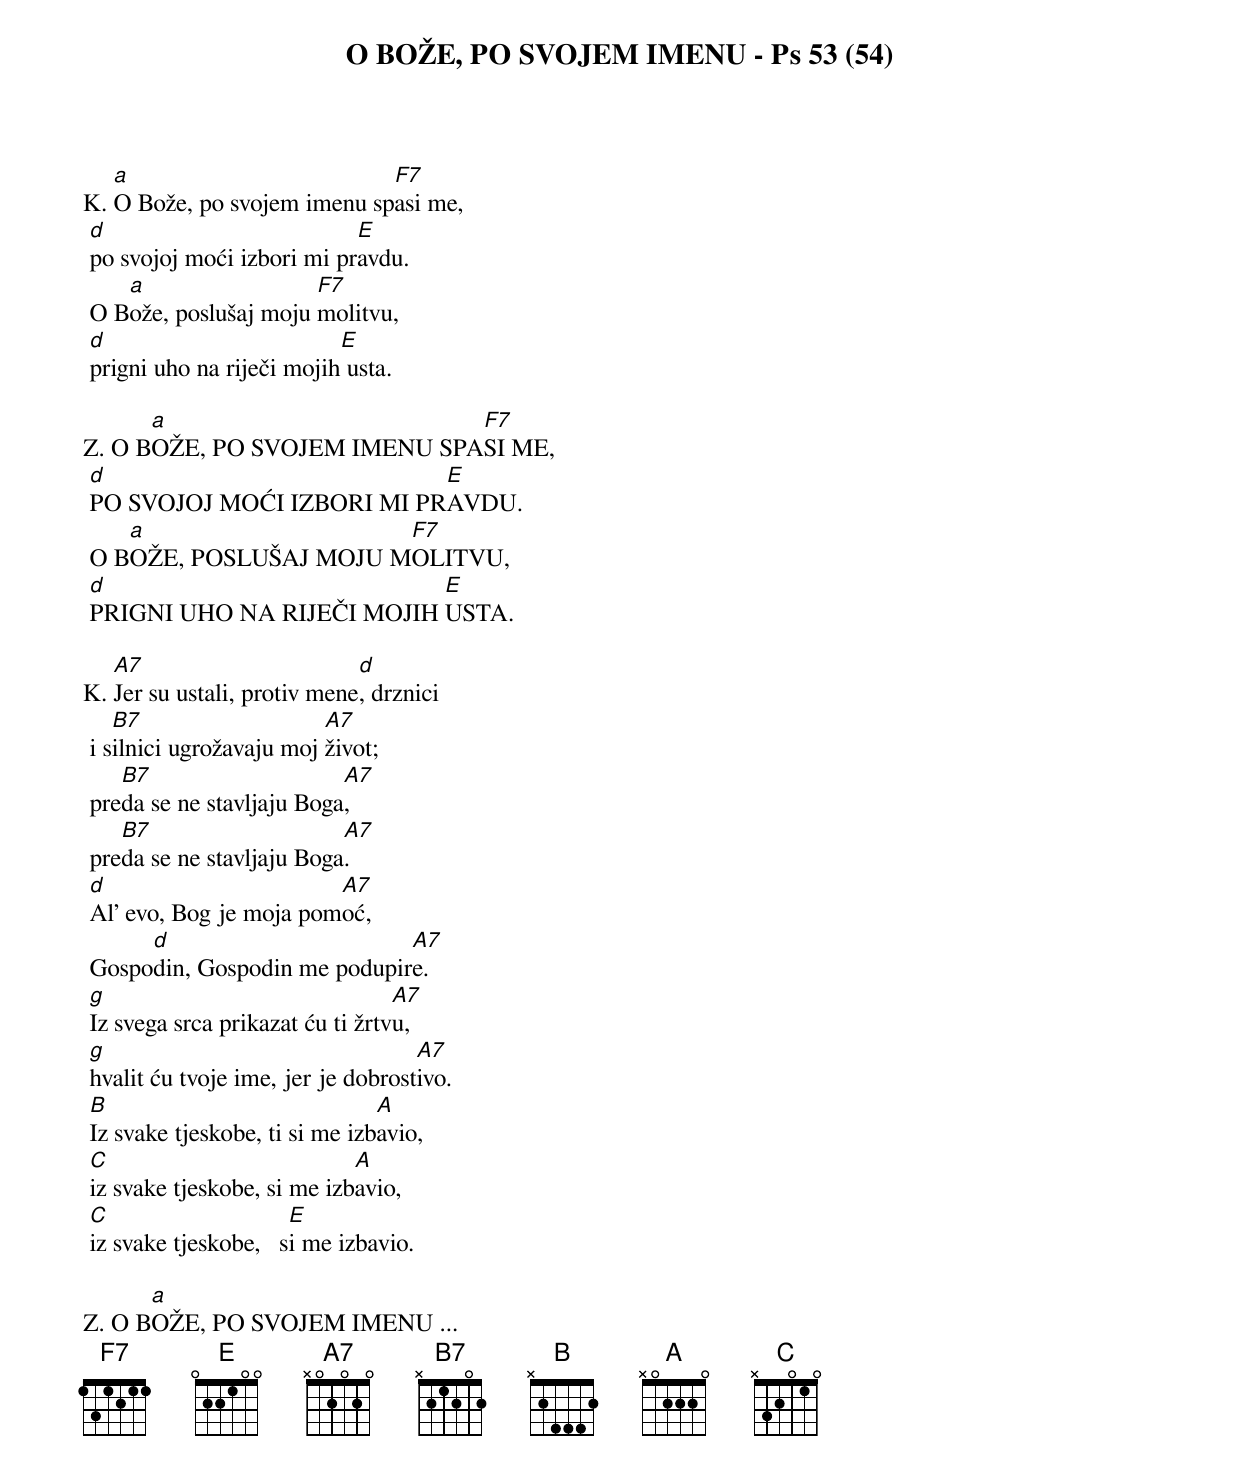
{title: O BOŽE, PO SVOJEM IMENU - Ps 53 (54)}

K.	[a]O Bože, po svojem imenu sp[F7]asi me,
	[d]po svojoj moći izbori mi pr[E]avdu.
	O B[a]ože, poslušaj moju [F7]molitvu,
	[d]prigni uho na riječi mojih[E] usta.

Z.	O B[a]OŽE, PO SVOJEM IMENU SPA[F7]SI ME,
	[d]PO SVOJOJ MOĆI IZBORI MI PR[E]AVDU.
	O B[a]OŽE, POSLUŠAJ MOJU M[F7]OLITVU,
	[d]PRIGNI UHO NA RIJEČI MOJIH [E]USTA.

K.	[A7]Jer su ustali, protiv mene[d], drznici
	i s[B7]ilnici ugrožavaju moj [A7]život;
	pre[B7]da se ne stavljaju Boga[A7],
	pre[B7]da se ne stavljaju Boga[A7].
	[d]Al’ evo, Bog je moja pom[A7]oć,
	Gospo[d]din, Gospodin me podupir[A7]e.
	[g]Iz svega srca prikazat ću ti žrtv[A7]u,
	[g]hvalit ću tvoje ime, jer je dobrost[A7]ivo.
	[B]Iz svake tjeskobe, ti si me izb[A]avio,
	[C]iz svake tjeskobe, si me izb[A]avio,
	[C]iz svake tjeskobe,   s[E]i me izbavio.

Z.	O B[a]OŽE, PO SVOJEM IMENU ...
